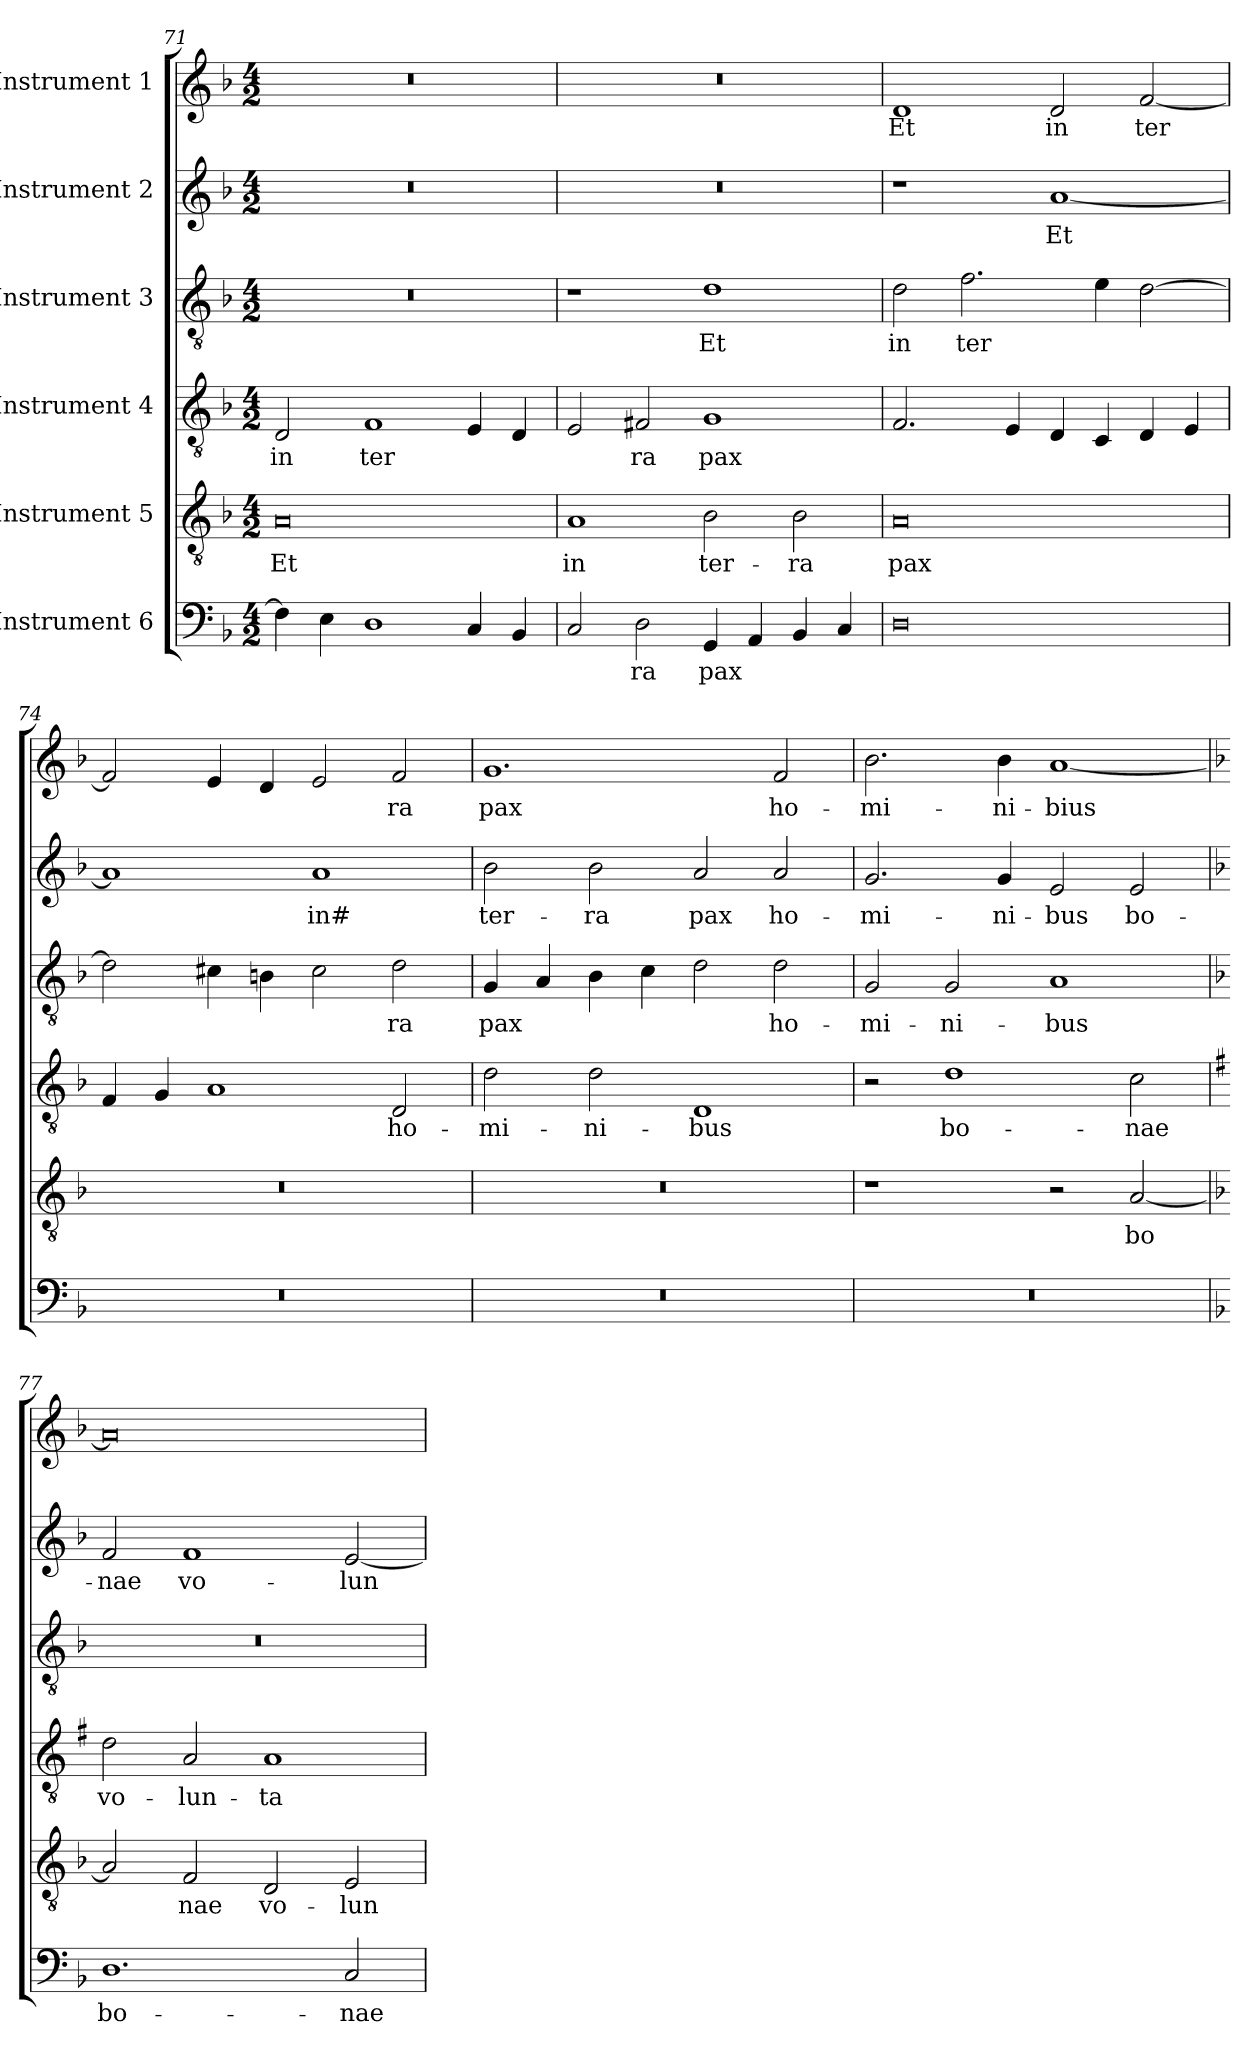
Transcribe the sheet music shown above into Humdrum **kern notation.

**kern	**text	**kern	**text	**kern	**text	**kern	**text	**kern	**text	**kern	**text
*part6	*part6	*part5	*part5	*part4	*part4	*part3	*part3	*part2	*part2	*part1	*part1
*staff6	*staff6	*staff5	*staff5	*staff4	*staff4	*staff3	*staff3	*staff2	*staff2	*staff1	*staff1
*I"Instrument 6	*	*I"Instrument 5	*	*I"Instrument 4	*	*I"Instrument 3	*	*I"Instrument 2	*	*I"Instrument 1	*
*clefF4	*	*clefGv2	*	*clefGv2	*	*clefGv2	*	*clefG2	*	*clefG2	*
*k[b-]	*	*k[b-]	*	*k[b-]	*	*k[b-]	*	*k[b-]	*	*k[b-]	*
*F:	*	*F:	*	*F:	*	*F:	*	*F:	*	*F:	*
*M4/2	*	*M4/2	*	*M4/2	*	*M4/2	*	*M4/2	*	*M4/2	*
=71	=71	=71	=71	=71	=71	=71	=71	=71	=71	=71	=71
!	!LO:LY:b:cj	!	!LO:LY:b:cj	!	!LO:LY:b:cj	!	!	!	!	!	!
4F\]	--	0A	Et	2D/	in	0r	.	0r	.	0r	.
!	!LO:LY:b:cj	!	!	!	!	!	!	!	!	!	!
4E\	--	.	.	.	.	.	.	.	.	.	.
!	!LO:LY:b:cj	!	!	!	!LO:LY:b:cj	!	!	!	!	!	!
1D	--	.	.	1F	ter-	.	.	.	.	.	.
!	!LO:LY:b:cj	!	!	!	!LO:LY:b:cj	!	!	!	!	!	!
4C/	--	.	.	4E/	--	.	.	.	.	.	.
!	!LO:LY:b:cj	!	!	!	!LO:LY:b:cj	!	!	!	!	!	!
4BB-/	--	.	.	4D/	--	.	.	.	.	.	.
=72	=72	=72	=72	=72	=72	=72	=72	=72	=72	=72	=72
!	!LO:LY:b:cj	!	!LO:LY:b:cj	!	!LO:LY:b:cj	!	!	!	!	!	!
2C/	--	1A	in	2E/	--	1r	.	0r	.	0r	.
!	!LO:LY:b:cj	!	!	!	!LO:LY:b:cj	!	!	!	!	!	!
2D\	-ra	.	.	2F#/	-ra	.	.	.	.	.	.
!	!LO:LY:b:cj	!	!LO:LY:b:cj	!	!LO:LY:b:cj	!	!LO:LY:b:cj	!	!	!	!
4GG/	pax	2B-\	ter-	1G	pax	1d	Et	.	.	.	.
!	!LO:LY:b:cj	!	!	!	!	!	!	!	!	!	!
4AA/	.	.	.	.	.	.	.	.	.	.	.
!	!LO:LY:b:cj	!	!LO:LY:b:cj	!	!	!	!	!	!	!	!
4BB-/	.	2B-\	-ra	.	.	.	.	.	.	.	.
!	!LO:LY:b:cj	!	!	!	!	!	!	!	!	!	!
4C/	.	.	.	.	.	.	.	.	.	.	.
=73	=73	=73	=73	=73	=73	=73	=73	=73	=73	=73	=73
!	!LO:LY:b:cj	!	!LO:LY:b:cj	!	!LO:LY:b:cj	!	!LO:LY:b:cj	!	!	!	!LO:LY:b:cj
0D	.	0A	pax	2.F/	.	2d\	in	1r	.	1d	Et
!	!	!	!	!	!	!	!LO:LY:b:cj	!	!	!	!
.	.	.	.	.	.	2.f\	ter-	.	.	.	.
!	!	!	!	!	!LO:LY:b:cj	!	!	!	!	!	!
.	.	.	.	4E/	.	.	.	.	.	.	.
!	!	!	!	!	!LO:LY:b:cj	!	!	!	!LO:LY:b:cj	!	!LO:LY:b:cj
.	.	.	.	4D/	.	.	.	[<1a	Et	2d/	in
!	!	!	!	!	!LO:LY:b:cj	!	!LO:LY:b:cj	!	!	!	!
.	.	.	.	4C/	.	4e\	--	.	.	.	.
!	!	!	!	!	!LO:LY:b:cj	!	!LO:LY:b:cj	!	!	!	!LO:LY:b:cj
.	.	.	.	4D/	.	[>2d\	--	.	.	[<2f/	ter-
!	!	!	!	!	!LO:LY:b:cj	!	!	!	!	!	!
.	.	.	.	4E/	.	.	.	.	.	.	.
=74	=74	=74	=74	=74	=74	=74	=74	=74	=74	=74	=74
!	!	!	!	!	!LO:LY:b:cj	!	!LO:LY:b:cj	!	!LO:LY:b:cj	!	!LO:LY:b:cj
0r	.	0r	.	4F/	.	2d\]	--	1a]	.	2f/]	--
!	!	!	!	!	!LO:LY:b:cj	!	!	!	!	!	!
.	.	.	.	4G/	.	.	.	.	.	.	.
!	!	!	!	!	!LO:LY:b:cj	!	!LO:LY:b:cj	!	!	!	!LO:LY:b:cj
.	.	.	.	1A	.	4c#\	--	.	.	4e/	--
!	!	!	!	!	!	!	!LO:LY:b:cj	!	!	!	!LO:LY:b:cj
.	.	.	.	.	.	4B\	--	.	.	4d/	--
!	!	!	!	!	!	!	!LO:LY:b:cj	!	!LO:LY:b:cj	!	!LO:LY:b:cj
.	.	.	.	.	.	2c#\	--	1a	in#	2e/	--
!	!	!	!	!	!LO:LY:b:cj	!	!LO:LY:b:cj	!	!	!	!LO:LY:b:cj
.	.	.	.	2D/	ho-	2d\	-ra	.	.	2f/	-ra
!!LO:LB:g=z
=75	=75	=75	=75	=75	=75	=75	=75	=75	=75	=75	=75
!	!	!	!	!	!LO:LY:b:cj	!	!LO:LY:b:cj	!	!LO:LY:b:cj	!	!LO:LY:b:cj
0r	.	0r	.	2d\	-mi-	4G/	pax	2b-\	ter-	1.g	pax
!	!	!	!	!	!	!	!LO:LY:b:cj	!	!	!	!
.	.	.	.	.	.	4A/	.	.	.	.	.
!	!	!	!	!	!LO:LY:b:cj	!	!LO:LY:b:cj	!	!LO:LY:b:cj	!	!
.	.	.	.	2d\	-ni-	4B-\	.	2b-\	-ra	.	.
!	!	!	!	!	!	!	!LO:LY:b:cj	!	!	!	!
.	.	.	.	.	.	4c\	.	.	.	.	.
!	!	!	!	!	!LO:LY:b:cj	!	!LO:LY:b:cj	!	!LO:LY:b:cj	!	!
.	.	.	.	1D	-bus	2d\	.	2a/	pax	.	.
!	!	!	!	!	!	!	!LO:LY:b:cj	!	!LO:LY:b:cj	!	!LO:LY:b:cj
.	.	.	.	.	.	2d\	ho-	2a/	ho-	2f/	ho-
=76	=76	=76	=76	=76	=76	=76	=76	=76	=76	=76	=76
!	!	!	!	!	!	!	!LO:LY:b:cj	!	!LO:LY:b:cj	!	!LO:LY:b:cj
0r	.	1r	.	2r	.	2G/	-mi-	2.g/	-mi-	2.b-\	-mi-
!	!	!	!	!	!LO:LY:b:cj	!	!LO:LY:b:cj	!	!	!	!
.	.	.	.	1d	bo-	2G/	-ni-	.	.	.	.
!	!	!	!	!	!	!	!	!	!LO:LY:b:cj	!	!LO:LY:b:cj
.	.	.	.	.	.	.	.	4g/	-ni-	4b-\	-ni-
!	!	!	!	!	!	!	!LO:LY:b:cj	!	!LO:LY:b:cj	!	!LO:LY:b:cj
.	.	2r	.	.	.	1A	-bus	2e/	-bus	[<1a	-bius
!	!	!	!LO:LY:b:cj	!	!LO:LY:b:cj	!	!	!	!LO:LY:b:cj	!	!
.	.	[<2A/	bo-	2c\	-nae	.	.	2e/	bo-	.	.
=77	=77	=77	=77	=77	=77	=77	=77	=77	=77	=77	=77
*	*	*	*	*k[f#]	*	*	*	*	*	*	*
*	*	*	*	*G:	*	*	*	*	*	*	*
!	!LO:LY:b:cj	!	!LO:LY:b:cj	!	!LO:LY:b:cj	!	!	!	!LO:LY:b:cj	!	!LO:LY:b:cj
1.D	bo-	2A/]	--	2d\	vo-	0r	.	2f/	-nae	0a]	.
!	!	!	!LO:LY:b:cj	!	!LO:LY:b:cj	!	!	!	!LO:LY:b:cj	!	!
.	.	2F/	-nae	2A/	-lun-	.	.	1f	vo-	.	.
!	!	!	!LO:LY:b:cj	!	!LO:LY:b:cj	!	!	!	!	!	!
.	.	2D/	vo-	1A	-ta-	.	.	.	.	.	.
!	!LO:LY:b:cj	!	!LO:LY:b:cj	!	!	!	!	!	!LO:LY:b:cj	!	!
2C/	-nae	2E/	-lun-	.	.	.	.	[<2e/	-lun-	.	.
=	=	=	=	=	=	=	=	=	=	=	=
*-	*-	*-	*-	*-	*-	*-	*-	*-	*-	*-	*-
